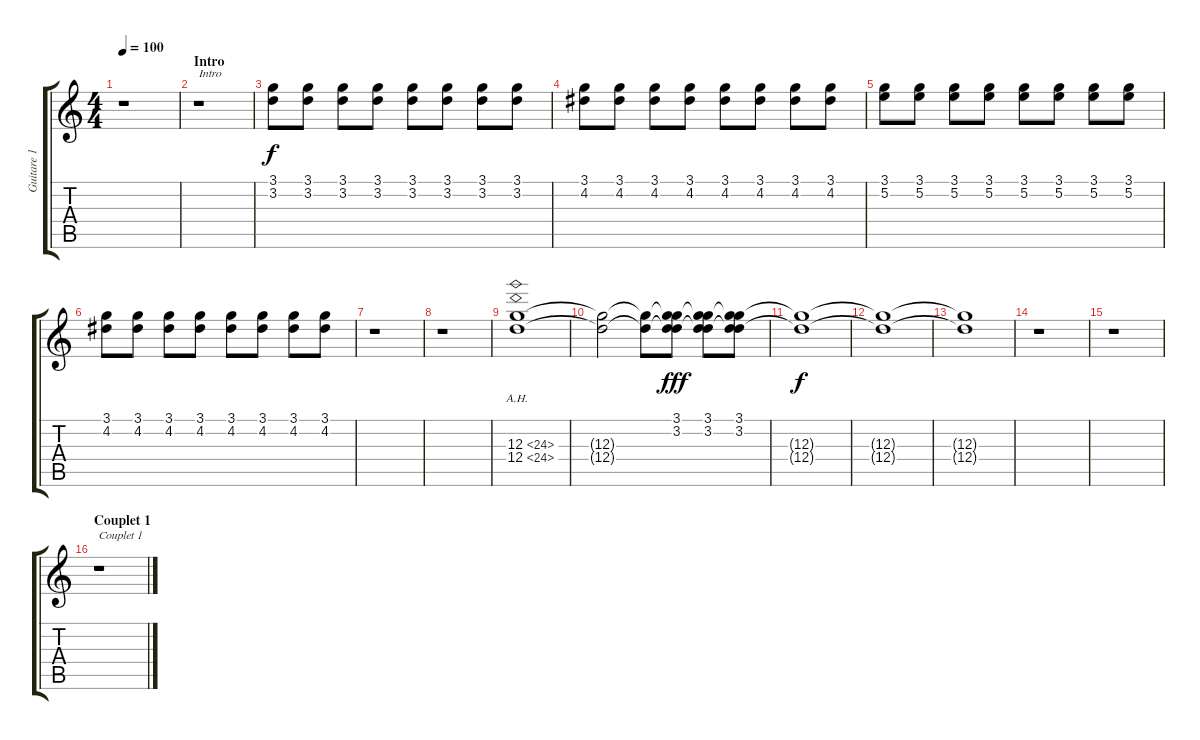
\track ("Guitare 1" "Guitare 1") {instrument overdrivenguitar}
\staff {score tabs}
\tuning (E4 B3 G3 D3 A2 E2) {hide}
\ts (4 4)
\tempo 100
\clef g2
\ks c
r.1{dy f instrument overdrivenguitar} |
\section ("" "Intro")
r.1{txt "Intro"} |
(3.1 3.2).8 (3.1 3.2).8 (3.1 3.2).8 (3.1 3.2).8 (3.1 3.2).8 (3.1 3.2).8 (3.1 3.2).8 (3.1 3.2).8 |
(3.1 4.2).8 (3.1 4.2).8 (3.1 4.2).8 (3.1 4.2).8 (3.1 4.2).8 (3.1 4.2).8 (3.1 4.2).8 (3.1 4.2).8 |
(3.1 5.2).8 (3.1 5.2).8 (3.1 5.2).8 (3.1 5.2).8 (3.1 5.2).8 (3.1 5.2).8 (3.1 5.2).8 (3.1 5.2).8 |
(3.1 4.2).8 (3.1 4.2).8 (3.1 4.2).8 (3.1 4.2).8 (3.1 4.2).8 (3.1 4.2).8 (3.1 4.2).8 (3.1 4.2).8 |
r.1 |
r.1{volume 0} |
(12.3{ah 12} 12.4{ah 12}).1{volume 10} |
(12.3{t} 12.4{t}).2 (12.3{t} 12.4{t}).8 (3.1 3.2 12.3{t} 12.4{t}).8{dy fff} (3.1 3.2 12.3{t} 12.4{t}).8 (3.1 3.2 12.3{t} 12.4{t}).8 |
(12.3{t} 12.4{t}).1{dy f} |
(12.3{t} 12.4{t}).1 |
(12.3{t} 12.4{t}).1{volume 0} |
r.1 |
r.1 |
\section ("" "Couplet 1")
r.1{txt "Couplet 1"}
